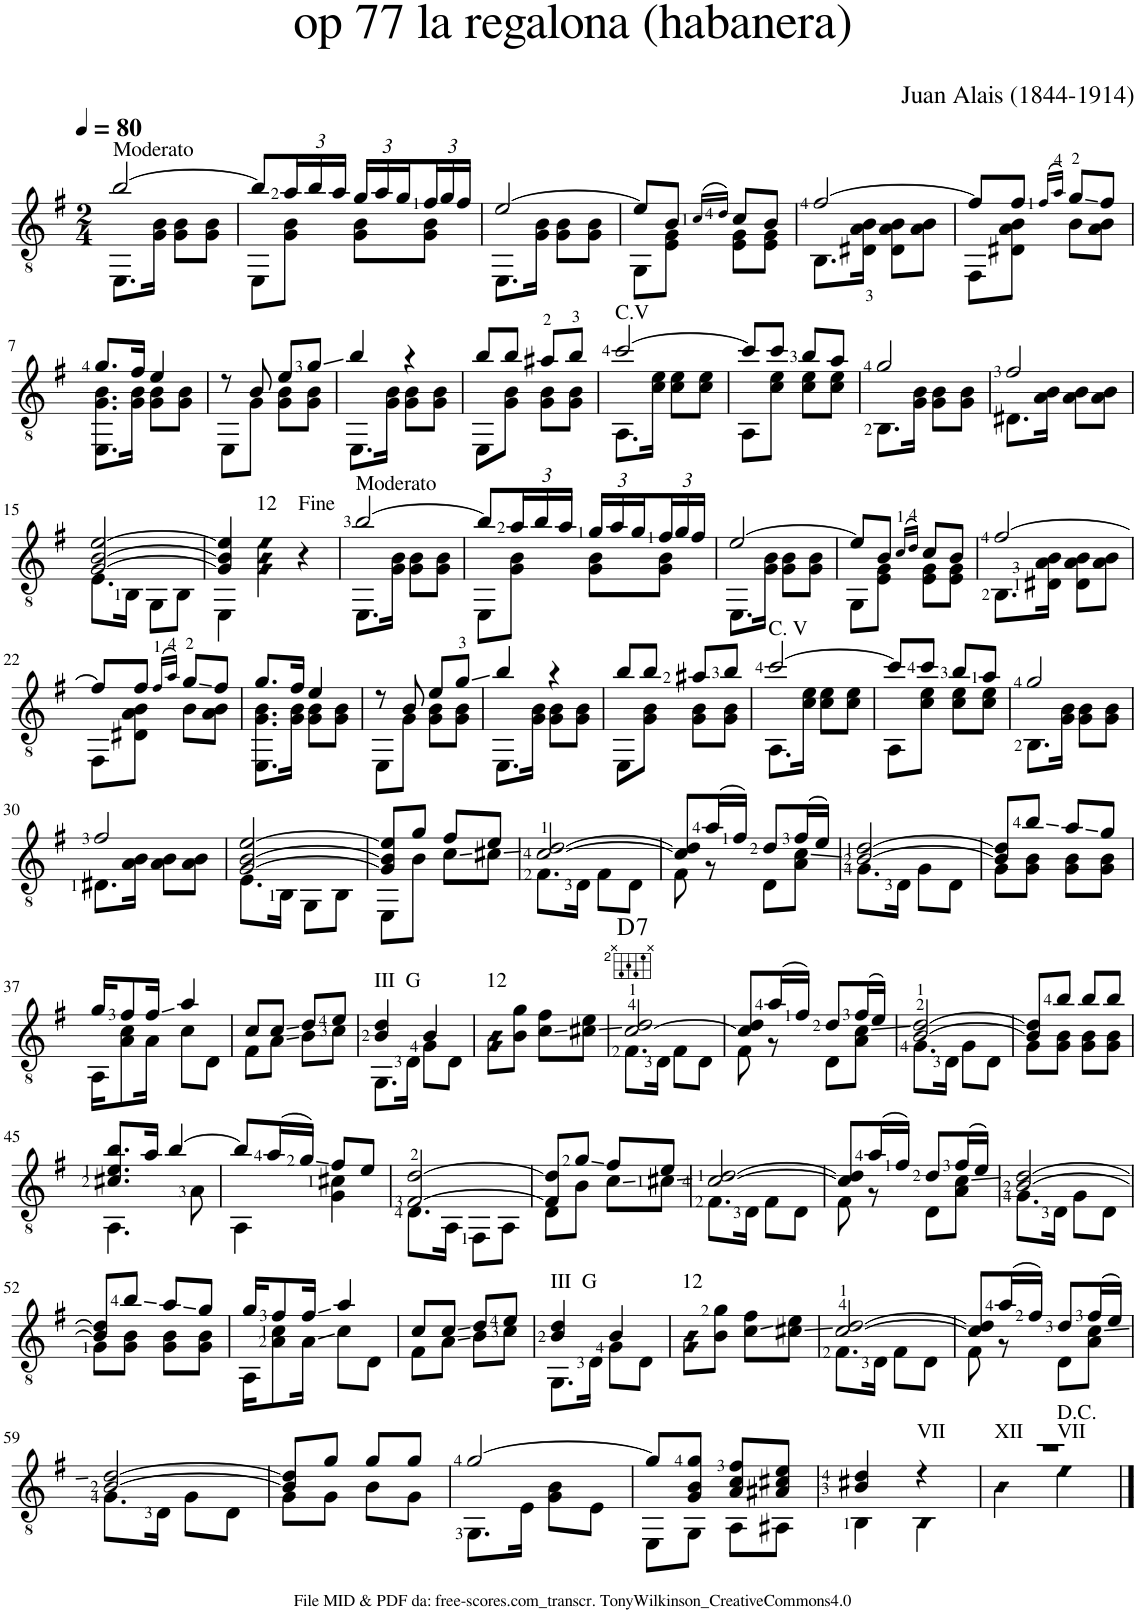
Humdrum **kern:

**kern	**harte
*part1	*part1
*staff1	*
*I"Guitar	*
*I'Guit.	*
*clefGv2	*
*k[f#]	*
*M2/4	*
*MM80	*
=1	=1
*^	*
!LO:TX:a:t=Moderato	!	!
[2b/	8.EE\L	.
.	16G\ 16B\Jk	.
.	8G\ 8B\L	.
.	8G\ 8B\J	.
=2	=2	=2
8b/L]	8EE\L	.
*Xbrackettup	*	*
24a/L	8G\ 8B\J	.
24b/	.	.
24a/JJ	.	.
24g/LL	8G\ 8B\L	.
24a/	.	.
24g/	.	.
24f#/	8G\ 8B\J	.
24g/	.	.
24f#/JJ	.	.
=3	=3	=3
[2e/	8.EE\L	.
.	16G\ 16B\Jk	.
.	8G\ 8B\L	.
.	8G\ 8B\J	.
=4	=4	=4
8e/L]	8GG\L	.
8B/J	8E\ 8G\J	.
(16qc/LL	.	.
16qd/JJ)	.	.
8c/L	8E\ 8G\L	.
8B/J	8E\ 8G\J	.
=5	=5	=5
[2f#/	8.BB\L	.
.	16D#X\ 16A\ 16B\Jk	.
.	8D#\ 8A\ 8B\L	.
.	8A\ 8B\J	.
=6	=6	=6
8f#/L]	8FF#\L	.
8f#/J	8D#X\ 8A\ 8B\J	.
(16qf#/LL	.	.
16qa/JJ)	.	.
8g/L	8B\L	.
8f#/J	8A\ 8B\J	.
!!LO:LB:g=z	!!
=7	=7	=7
8.g/L	8.EE\ 8.G\ 8.B\L	.
16f#/Jk	16G\ 16B\Jk	.
4e/	8G\ 8B\L	.
.	8G\ 8B\J	.
=8	=8	=8
8r	8EE\L	.
8B/	8G\J	.
8e/L	8G\ 8B\L	.
8g/J	8G\ 8B\J	.
=9	=9	=9
4b/	8.EE\L	.
.	16G\ 16B\Jk	.
4r	8G\ 8B\L	.
.	8G\ 8B\J	.
=10	=10	=10
8b/L	8EE\L	.
8b/J	8G\ 8B\J	.
8a#X/L	8G\ 8B\L	.
8b/J	8G\ 8B\J	.
=11	=11	=11
!LO:TX:a:t=C.V	!	!
[2cc/	8.AA\L	.
.	16c\ 16e\Jk	.
.	8c\ 8e\L	.
.	8c\ 8e\J	.
=12	=12	=12
8cc/L]	8AA\L	.
8cc/J	8c\ 8e\J	.
8b/L	8c\ 8e\L	.
8a/J	8c\ 8e\J	.
=13	=13	=13
2g/	8.BB\L	.
.	16G\ 16B\Jk	.
.	8G\ 8B\L	.
.	8G\ 8B\J	.
=14	=14	=14
2f#/	8.D#X\L	.
.	16A\ 16B\Jk	.
.	8A\ 8B\L	.
.	8A\ 8B\J	.
!!LO:LB:g=z	!!
=15	=15	=15
[2G/ [2B/ [2e/	8.E\L	.
.	16BB\Jk	.
.	8GG\L	.
.	8BB\J	.
=16	=16	=16
4G/] 4B/] 4e/]	4EE\	.
!LO:TX:a:t=12	!	!
!LO:N:n=1:head=diamond	!	!
!LO:N:n=2:head=diamond	!	!
!LO:N:n=3:head=diamond	!	!
4G\ 4B\ 4e\	2ryy	.
4r	.	.
=17	=17	=17
!LO:TX:a:t=Moderato	!	!
[2b/	8.EE\L	.
.	16G\ 16B\Jk	.
.	8G\ 8B\L	.
.	8G\ 8B\J	.
=18	=18	=18
8b/L]	8EE\L	.
24a/L	8G\ 8B\J	.
24b/	.	.
24a/JJ	.	.
24g/LL	8G\ 8B\L	.
24a/	.	.
24g/	.	.
24f#/	8G\ 8B\J	.
24g/	.	.
24f#/JJ	.	.
=19	=19	=19
[2e/	8.EE\L	.
.	16G\ 16B\Jk	.
.	8G\ 8B\L	.
.	8G\ 8B\J	.
=20	=20	=20
8e/L]	8GG\L	.
8B/J	8E\ 8G\J	.
(16qc/LL	.	.
16qd/JJ)	.	.
8c/L	8E\ 8G\L	.
8B/J	8E\ 8G\J	.
=21	=21	=21
[2f#/	8.BB\L	.
.	16D#X\ 16A\ 16B\Jk	.
.	8D#\ 8A\ 8B\L	.
.	8A\ 8B\J	.
!!LO:LB:g=z	!!
=22	=22	=22
8f#/L]	8FF#\L	.
8f#/J	8D#X\ 8A\ 8B\J	.
(16qf#/LL	.	.
16qa/JJ)	.	.
8g/L	8B\L	.
8f#/J	8A\ 8B\J	.
=23	=23	=23
8.g/L	8.EE\ 8.G\ 8.B\L	.
16f#/Jk	16G\ 16B\Jk	.
4e/	8G\ 8B\L	.
.	8G\ 8B\J	.
=24	=24	=24
8r	8EE\L	.
8B/	8G\J	.
8e/L	8G\ 8B\L	.
8g/J	8G\ 8B\J	.
=25	=25	=25
4b/	8.EE\L	.
.	16G\ 16B\Jk	.
4r	8G\ 8B\L	.
.	8G\ 8B\J	.
=26	=26	=26
8b/L	8EE\L	.
8b/J	8G\ 8B\J	.
8a#X/L	8G\ 8B\L	.
8b/J	8G\ 8B\J	.
=27	=27	=27
!LO:TX:a:t=C. V	!	!
[2cc/	8.AA\L	.
.	16c\ 16e\Jk	.
.	8c\ 8e\L	.
.	8c\ 8e\J	.
=28	=28	=28
8cc/L]	8AA\L	.
8cc/J	8c\ 8e\J	.
8b/L	8c\ 8e\L	.
8a/J	8c\ 8e\J	.
=29	=29	=29
2g/	8.BB\L	.
.	16G\ 16B\Jk	.
.	8G\ 8B\L	.
.	8G\ 8B\J	.
!!LO:LB:g=z	!!
=30	=30	=30
2f#/	8.D#X\L	.
.	16A\ 16B\Jk	.
.	8A\ 8B\L	.
.	8A\ 8B\J	.
=31	=31	=31
[2G/ [2B/ [2e/	8.E\L	.
.	16BB\Jk	.
.	8GG\L	.
.	8BB\J	.
=32	=32	=32
8G/] 8B/] 8e/]L	8EE\L	.
8g/J	8B\J	.
8f#/L	8c\L	.
8e/J	8c#X\J	.
=33	=33	=33
[2c/ [2d/	8.F#\L	.
.	16D\Jk	.
.	8F#\L	.
.	8D\J	.
=34	=34	=34
8c/] 8d/]L	8F#\	.
(16a/L	8r	.
16f#/JJ)	.	.
8d/L	8D\L	.
(16f#/L	8A\ 8c\J	.
16e/JJ)	.	.
=35	=35	=35
[2B/ [2d/	8.G\L	.
.	16D\Jk	.
.	8G\L	.
.	8D\J	.
=36	=36	=36
8B/] 8d/]L	8G\L	.
8b/J	8G\ 8B\J	.
8a/L	8G\ 8B\L	.
8g/J	8G\ 8B\J	.
!!LO:LB:g=z	!!
=37	=37	=37
16g/KL	16AA\KL	.
8f#/	8A\ 8c\	.
16f#/Jk	16A\Jk	.
4a/	8c\L	.
.	8D\J	.
=38	=38	=38
8c/L	8F#\L	.
8c/J	8A\J	.
8d/L	8B\L	.
8e/J	8c\J	.
=39	=39	=39
!LO:TX:a:t=III  G	!	!
4B/ 4d/	8.GG\L	.
.	16D\Jk	.
4B/	8G\L	.
.	8D\J	.
=40	=40	=40
!LO:TX:a:t=12	!	!
!LO:N:n=1:head=diamond	!	!
!LO:N:n=2:head=diamond	!	!
*v	*v	*
8G\ 8B\L	.
8B\ 8g\J	.
8c\ 8f#\L	.
8c#X\ 8e\J	.
=41	=41
*^	*
!	!	!LO:H:kt=7
[2c/ 2d/	8.F#\L	D:7
.	16D\Jk	.
.	8F#\L	.
.	8D\J	.
=42	=42	=42
8c/] 8d/L	8F#\	.
(16a/L	8r	.
16f#/JJ)	.	.
8d/L	8D\L	.
(16f#/L	8A\ 8c\J	.
16e/JJ)	.	.
=43	=43	=43
[2B/ [2d/	8.G\L	.
.	16D\Jk	.
.	8G\L	.
.	8D\J	.
=44	=44	=44
8B/] 8d/]L	8G\L	.
8b/J	8G\ 8B\J	.
8b/L	8G\ 8B\L	.
8b/J	8G\ 8B\J	.
!!LO:LB:g=z	!!
=45	=45	=45
8.c#X/ 8.e/ 8.b/L	4.AA\	.
16a/Jk	.	.
[4b/	.	.
.	8A\	.
=46	=46	=46
8b/L]	4AA\	.
(16a/L	.	.
16g/JJ)	.	.
8f#/L	4G\ 4c#X\	.
8e/J	.	.
=47	=47	=47
[2F#/ [2d/	8.D\L	.
.	16AA\Jk	.
.	8FF#\L	.
.	8AA\J	.
=48	=48	=48
8F#/] 8d/]L	8D\L	.
8g/J	8B\J	.
8f#/L	8c\L	.
8e/J	8c#X\J	.
=49	=49	=49
[2c/ [2d/	8.F#\L	.
.	16D\Jk	.
.	8F#\L	.
.	8D\J	.
=50	=50	=50
8c/] 8d/]L	8F#\	.
(16a/L	8r	.
16f#/JJ)	.	.
8d/L	8D\L	.
(16f#/L	8A\ 8c\J	.
16e/JJ)	.	.
=51	=51	=51
[2B/ [2d/	8.G\L	.
.	16D\Jk	.
.	8G\L	.
.	8D\J	.
!!LO:LB:g=z	!!
=52	=52	=52
8B/] 8d/]L	8G\L	.
8b/J	8G\ 8B\J	.
8a/L	8G\ 8B\L	.
8g/J	8G\ 8B\J	.
=53	=53	=53
16g/KL	16AA\KL	.
8f#/	8A\ 8c\	.
16f#/Jk	16A\Jk	.
4a/	8c\L	.
.	8D\J	.
=54	=54	=54
8c/L	8F#\L	.
8c/J	8A\J	.
8d/L	8B\L	.
8e/J	8c\J	.
=55	=55	=55
!LO:TX:a:t=III  G	!	!
4B/ 4d/	8.GG\L	.
.	16D\Jk	.
4B/	8G\L	.
.	8D\J	.
=56	=56	=56
!LO:TX:a:t=12	!	!
!LO:N:n=1:head=diamond	!	!
!LO:N:n=2:head=diamond	!	!
*v	*v	*
8G\ 8B\L	.
8B\ 8g\J	.
8c\ 8f#\L	.
8c#X\ 8e\J	.
=57	=57
*^	*
[2c/ [2d/	8.F#\L	.
.	16D\Jk	.
.	8F#\L	.
.	8D\J	.
=58	=58	=58
8c/] 8d/]L	8F#\	.
(16a/L	8r	.
16f#/JJ)	.	.
8d/L	8D\L	.
(16f#/L	8A\ 8c\J	.
16e/JJ)	.	.
!!LO:LB:g=z	!!
=59	=59	=59
[2B/ [2d/	8.G\L	.
.	16D\Jk	.
.	8G\L	.
.	8D\J	.
=60	=60	=60
8B/] 8d/]L	8G\L	.
8g/J	8G\J	.
8g/L	8B\L	.
8g/J	8G\J	.
=61	=61	=61
[2g/	8.GG\L	.
.	16E\Jk	.
.	8G\ 8B\L	.
.	8E\J	.
=62	=62	=62
8g/L]	8EE\L	.
8G/ 8B/ 8g/J	8GG\J	.
8A/ 8c/ 8f#/L	8AA\L	.
8A#X/ 8c#X/ 8e/J	8AA#X\J	.
=63	=63	=63
4B/ 4d#X/	4BB\	.
!LO:TX:a:t=VII	!	!
!	!LO:N:head=diamond	!
4r	4BB\	.
=64	=64	=64
!LO:TX:a:t=XII	!	!
!	!LO:N:head=diamond	!
2r	4B\	.
!	!LO:TX:a:t=VII	!
!	!LO:N:head=diamond	!
.	4e\	.
*v	*v	*
==	==
*-	*-
